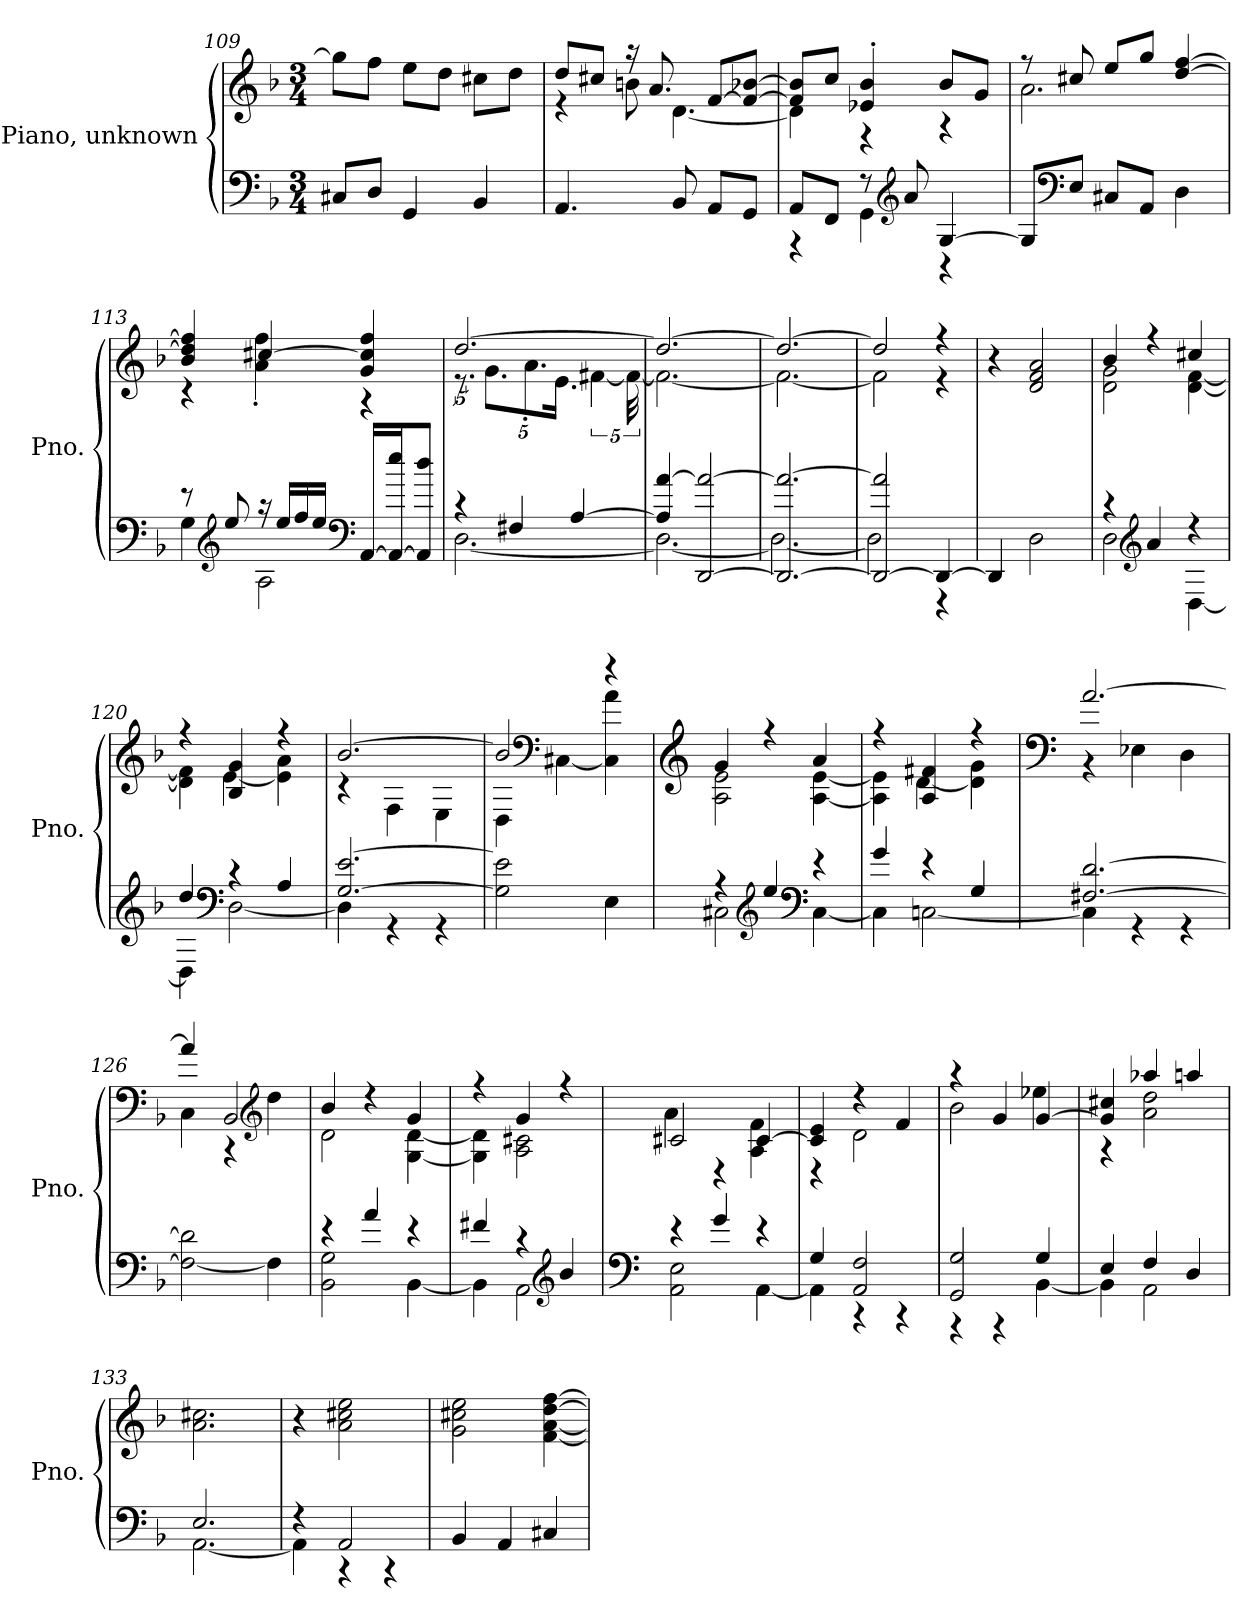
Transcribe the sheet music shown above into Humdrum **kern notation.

**kern	**kern
*part1	*part1
*staff2	*staff1
*I"Piano, unknown	*
*I'Pno.	*
*clefF4	*clefG2
*k[b-]	*k[b-]
*M3/4	*M3/4
=109	=109
8C#X/L	8gg\L]
8D/J	8ff\J
4GG/	8ee\L
.	8dd\J
4BB-/	8cc#X\L
.	8dd\J
=110	=110
*	*^
4.AA/	8dd/L	4r
.	8cc#X/J	.
.	16r	8bn\
.	8.a/	.
8BB-/	.	[4.d\
8AA/L	[8f/L	.
8GG/J	8f/_ [8b-X/J	.
!!LO:LB:g=z	!!
=111	=111	=111
*^	*	*
8AA/L	4r	8f/] 8b-/]L	4d\]
8FF/J	.	8cc/J	.
8r	4GG\	4e-X/' 4b-/'	4r
*clefG2	*	*	*
8a/	.	.	.
[4G/	4r	8b-/L	4r
.	.	8g/J	.
*v	*v	*	*
=112	=112	=112
8G/L]	8r	2.a\
*clefF4	*	*
8E/J	8cc#X/	.
8C#X/L	8ee/L	.
8AA/J	8gg/J	.
4D\	[4dd/ [4ff/	.
=113	=113	=113
*^	*	*
8r	4G\	4b-/ 4dd/] 4ff/]	4r
*clefG2	*	*	*
8ee/	.	.	.
16r	2A\	[4cc#X/	4a\' 4ff\'
16ee/LL	.	.	.
16ff/	.	.	.
16ee/JJ	.	.	.
*clefF4	*	*	*
[16AA/LL	.	4g/ 4cc#/] 4ff/	4r
16AA/_ 16ee/J	.	.	.
8AA/] 8dd/J	.	.	.
=114	=114	=114	=114
4r	[2.D\	[2.dd/	10.r
.	.	.	10.g\L
4F#X/	.	.	.
.	.	.	10.a'\
.	.	.	20.e\Jk
[4A/	.	.	.
.	.	.	[5f#X\
.	.	.	40f#\_
!!LO:LB:g=z	!!
=115	=115	=115	=115
4A/] [4a/	2.D\_	2.dd/_	2.f#\_
[2DD/ 2a/_	.	.	.
=116	=116	=116	=116
2.DD/_ 2.a/_	2.D\_	2.dd/_	2.f#\_
=117	=117	=117	=117
2DD/_ 2a/]	2D\]	2dd/]	2f#\]
4DD/_	4r	4r	4r
*v	*v	*	*
*	*v	*v
=118	=118
4DD/]	4r
2D\	2d/ 2f/ 2a/
=119	=119
*^	*^
4r	2D\	4b-/	2d\ 2g\
*clefG2	*	*	*
4a/	.	4r	.
4r	[4D\	4cc#X/	[4d\ [4f\
=120	=120	=120	=120
4dd/	4D\]	4r	4d\] 4f\]
*clefF4	*	*	*
4r	[2D\	4B-/ 4g/	[4e\
4A/	.	4r	4e\] 4a\
=121	=121	=121	=121
[2.G/ [2.e/	4D\]	[2.b-/	4r
.	4r	.	4F\
.	4r	.	4E\
*v	*v	*	*
=122	=122	=122
2G\] 2e\]	2b-/]	4D\
*	*clefF4	*
.	.	[4C#X\
4E\	4r	4C#\] 4a\
!!LO:LB:g=z	!!
=123	=123	=123
*	*clefG2	*
*^	*	*
4r	2C#X\	4g/	2A\ 2e\
*clefG2	*	*	*
4ee/	.	4r	.
*clefF4	*	*	*
4r	[4C#\	4a/	[4A\ [4e\
=124	=124	=124	=124
4g/	4C#\]	4r	4A\] 4e\]
4r	[2Cn\	4A/ 4f#X/	[4d\
4G/	.	4r	4d\] 4g\
=125	=125	=125	=125
*	*	*clefF4	*
[2.F#X/ [2.d/	4C\]	[2.a/	4r
.	4r	.	4E-X\
.	4r	.	4D\
*v	*v	*	*
=126	=126	=126
2F#\_ 2d\]	4a/]	4C\
.	2BB-/	4r
*	*clefG2	*
4F#\]	.	4dd\
=127	=127	=127
*^	*	*
4r	2BB-\ 2G\	4b-/	2d\
4a/	.	4r	.
4r	[4BB-\	4g/	[4G\ [4d\
=128	=128	=128	=128
4f#X/	4BB-\]	4r	4G\] 4d\]
4r	2AA\	4g/	2A\ 2c#X\
*clefG2	*	*	*
4b-/	.	4r	.
=129	=129	=129	=129
*clefF4	*	*	*
4r	2AA\ 2E\	2c#X/	4a\
4g/	.	.	4r
4r	[4AA\	[4c#/	4A\ 4f\
!!LO:LB:g=z	!!
=130	=130	=130	=130
4G/	4AA\]	4c#/] 4e/	4r
2AA/ 2F/	4r	4r	2d\
.	4r	4f/	.
=131	=131	=131	=131
2GG/ 2G/	4r	4r	2b-\
.	4r	4g/	.
4G/	[4BB-\	[4g/	4ee-X\
=132	=132	=132	=132
4E/	4BB-\]	4g/] 4cc#X/	4r
4F/	2AA\	4aa-X/	2a\ 2dd\
4D/	.	4aan/	.
*	*	*v	*v
=133	=133	=133
2.E/	[2.AA\	2.a\ 2.cc#X\
=134	=134	=134
4r	4AA\]	4r
2AA/	4r	2a\ 2cc#X\ 2ee\
.	4r	.
*v	*v	*
=135	=135
4BB-/	2g\ 2cc#X\ 2ee\
4AA/	.
4C#X/	[4f\ [4a\ [4dd\ [4ff\
=	=
*-	*-
